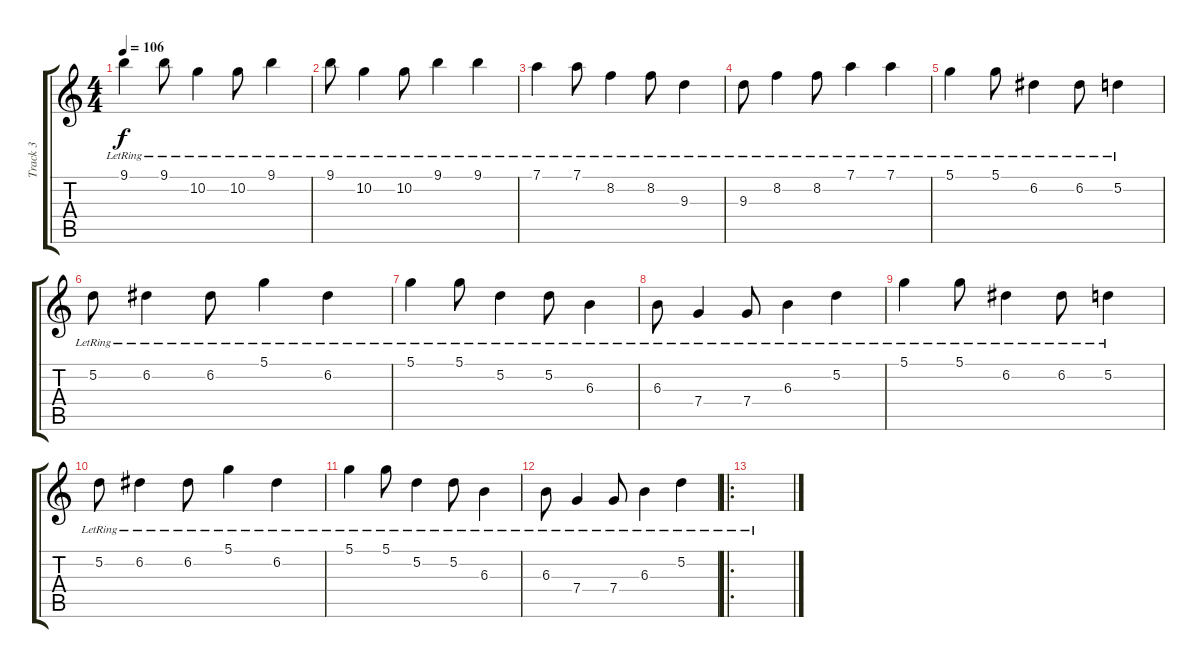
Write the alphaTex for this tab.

\track ("Track 3" "Track 3") {instrument electricguitarjazz}
\staff {score tabs}
\tuning (D4 A3 F3 C3 G2 C2) {hide}
\ts (4 4)
\tempo 106
\clef g2
\ks c
9.1{lr}.4{dy f} 9.1{lr}.8 10.2{lr}.4 10.2{lr}.8 9.1{lr}.4 |
9.1{lr}.8 10.2{lr}.4 10.2{lr}.8 9.1{lr}.4 9.1{lr}.4 |
7.1{lr}.4 7.1{lr}.8 8.2{lr}.4 8.2{lr}.8 9.3{lr}.4 |
9.3{lr}.8 8.2{lr}.4 8.2{lr}.8 7.1{lr}.4 7.1{lr}.4 |
5.1{lr}.4 5.1{lr}.8 6.2{lr}.4 6.2{lr}.8 5.2{lr}.4 |
5.2{lr}.8 6.2{lr}.4 6.2{lr}.8 5.1{lr}.4 6.2{lr}.4 |
5.1{lr}.4 5.1{lr}.8 5.2{lr}.4 5.2{lr}.8 6.3{lr}.4 |
6.3{lr}.8 7.4{lr}.4 7.4{lr}.8 6.3{lr}.4 5.2{lr}.4 |
5.1{lr}.4 5.1{lr}.8 6.2{lr}.4 6.2{lr}.8 5.2{lr}.4 |
5.2{lr}.8 6.2{lr}.4 6.2{lr}.8 5.1{lr}.4 6.2{lr}.4 |
5.1{lr}.4 5.1{lr}.8 5.2{lr}.4 5.2{lr}.8 6.3{lr}.4 |
6.3{lr}.8 7.4{lr}.4 7.4{lr}.8 6.3{lr}.4 5.2{lr}.4 |
\ro
